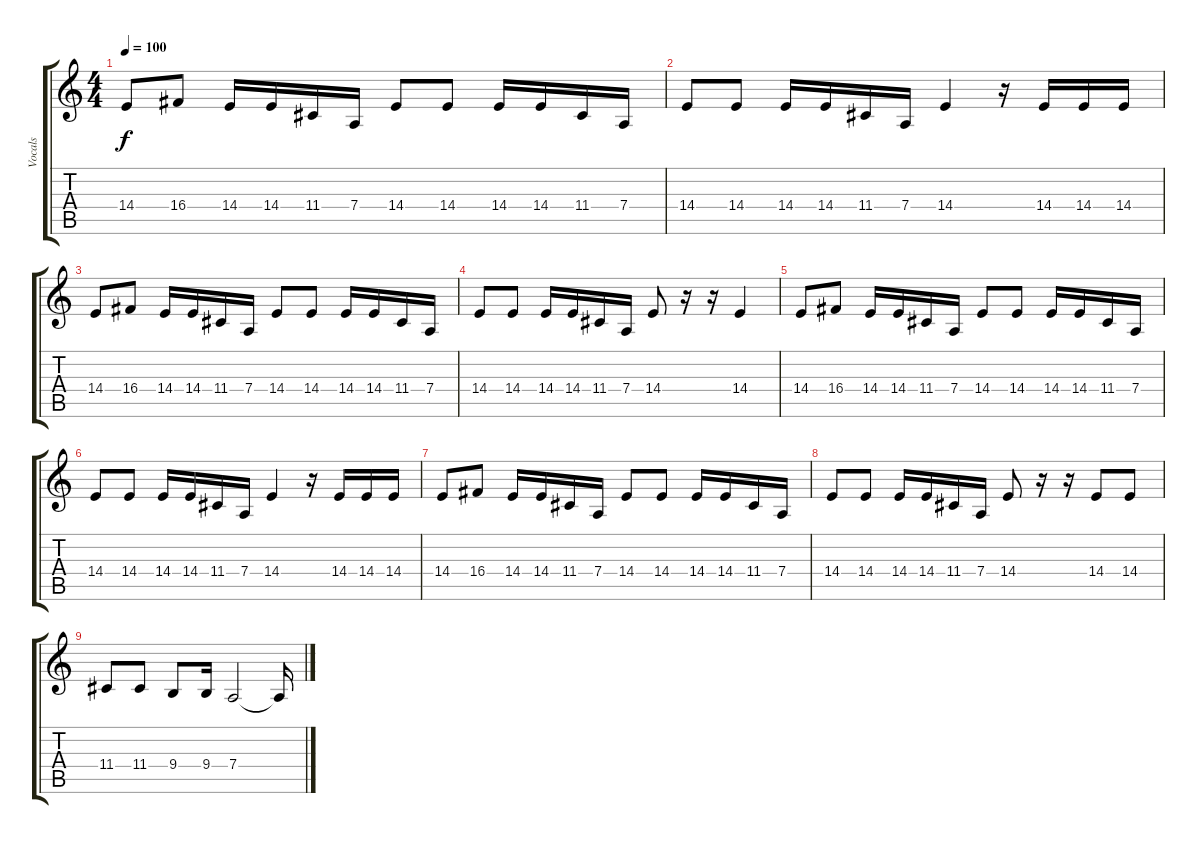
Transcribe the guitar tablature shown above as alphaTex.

\track ("Vocals" "Vocals") {instrument lead8bassandlead}
\staff {score tabs}
\tuning (E4 B3 G3 D3 A2 E2) {hide}
\ts (4 4)
\tempo 100
\clef g2
\ks c
14.4.8{dy f} 16.4.8 14.4.16 14.4.16 11.4.16 7.4.16 14.4.8 14.4.8 14.4.16 14.4.16 11.4.16 7.4.16 |
14.4.8 14.4.8 14.4.16 14.4.16 11.4.16 7.4.16 14.4.4 r.16 14.4.16 14.4.16 14.4.16 |
14.4.8 16.4.8 14.4.16 14.4.16 11.4.16 7.4.16 14.4.8 14.4.8 14.4.16 14.4.16 11.4.16 7.4.16 |
14.4.8 14.4.8 14.4.16 14.4.16 11.4.16 7.4.16 14.4.8 r.16 r.16 14.4.4 |
14.4.8 16.4.8 14.4.16 14.4.16 11.4.16 7.4.16 14.4.8 14.4.8 14.4.16 14.4.16 11.4.16 7.4.16 |
14.4.8 14.4.8 14.4.16 14.4.16 11.4.16 7.4.16 14.4.4 r.16 14.4.16 14.4.16 14.4.16 |
14.4.8 16.4.8 14.4.16 14.4.16 11.4.16 7.4.16 14.4.8 14.4.8 14.4.16 14.4.16 11.4.16 7.4.16 |
14.4.8 14.4.8 14.4.16 14.4.16 11.4.16 7.4.16 14.4.8 r.16 r.16 14.4.8 14.4.8 |
11.4.8 11.4.8 9.4.8 9.4.16 7.4.2 7.4{t}.16
